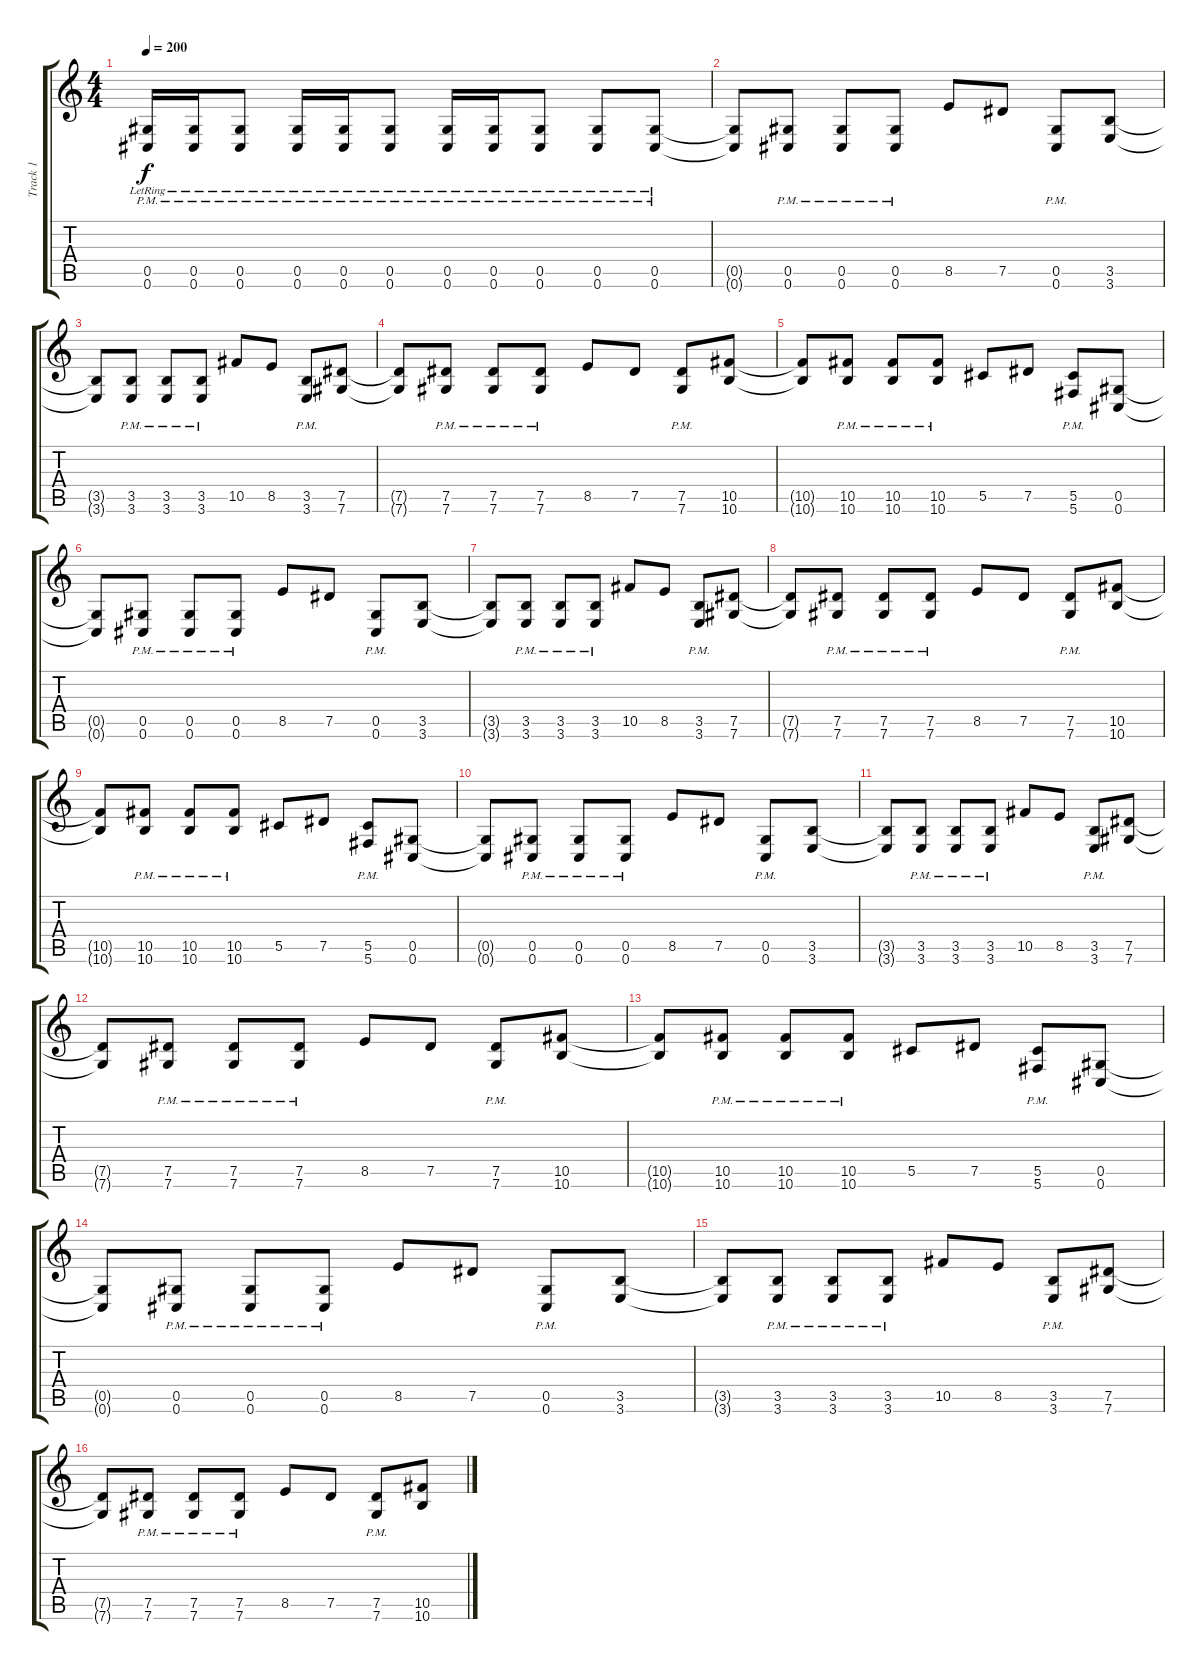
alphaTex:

\track ("Track 1" "Track 1") {instrument distortionguitar}
\staff {score tabs}
\tuning (Eb4 Bb3 Gb3 Db3 Ab2 Db2) {hide}
\ts (4 4)
\tempo 200
\clef g2
\ks c
(0.5{pm lr} 0.6{pm lr}).16{dy f} (0.5{pm lr} 0.6{pm lr}).16 (0.5{pm lr} 0.6{pm lr}).8 (0.5{pm lr} 0.6{pm lr}).16 (0.5{pm lr} 0.6{pm lr}).16 (0.5{pm lr} 0.6{pm lr}).8 (0.5{pm lr} 0.6{pm lr}).16 (0.5{pm lr} 0.6{pm lr}).16 (0.5{pm lr} 0.6{pm lr}).8 (0.5{pm lr} 0.6{pm lr}).8 (0.5{pm lr} 0.6{pm lr}).8 |
(0.5{t} 0.6{t}).8 (0.5{pm} 0.6{pm}).8 (0.5{pm} 0.6{pm}).8 (0.5{pm} 0.6{pm}).8 8.5.8 7.5.8 (0.5{pm} 0.6{pm}).8 (3.5 3.6).8 |
(3.5{t} 3.6{t}).8 (3.5{pm} 3.6{pm}).8 (3.5{pm} 3.6{pm}).8 (3.5{pm} 3.6{pm}).8 10.5.8 8.5.8 (3.5{pm} 3.6{pm}).8 (7.5 7.6).8 |
(7.5{t} 7.6{t}).8 (7.5{pm} 7.6{pm}).8 (7.5{pm} 7.6{pm}).8 (7.5{pm} 7.6{pm}).8 8.5.8 7.5.8 (7.5{pm} 7.6{pm}).8 (10.5 10.6).8 |
(10.5{t} 10.6{t}).8 (10.5{pm} 10.6{pm}).8 (10.5{pm} 10.6{pm}).8 (10.5{pm} 10.6{pm}).8 5.5.8 7.5.8 (5.5{pm} 5.6{pm}).8 (0.5 0.6).8 |
(0.5{t} 0.6{t}).8 (0.5{pm} 0.6{pm}).8 (0.5{pm} 0.6{pm}).8 (0.5{pm} 0.6{pm}).8 8.5.8 7.5.8 (0.5{pm} 0.6{pm}).8 (3.5 3.6).8 |
(3.5{t} 3.6{t}).8 (3.5{pm} 3.6{pm}).8 (3.5{pm} 3.6{pm}).8 (3.5{pm} 3.6{pm}).8 10.5.8 8.5.8 (3.5{pm} 3.6{pm}).8 (7.5 7.6).8 |
(7.5{t} 7.6{t}).8 (7.5{pm} 7.6{pm}).8 (7.5{pm} 7.6{pm}).8 (7.5{pm} 7.6{pm}).8 8.5.8 7.5.8 (7.5{pm} 7.6{pm}).8 (10.5 10.6).8 |
(10.5{t} 10.6{t}).8 (10.5{pm} 10.6{pm}).8 (10.5{pm} 10.6{pm}).8 (10.5{pm} 10.6{pm}).8 5.5.8 7.5.8 (5.5{pm} 5.6{pm}).8 (0.5 0.6).8 |
(0.5{t} 0.6{t}).8 (0.5{pm} 0.6{pm}).8 (0.5{pm} 0.6{pm}).8 (0.5{pm} 0.6{pm}).8 8.5.8 7.5.8 (0.5{pm} 0.6{pm}).8 (3.5 3.6).8 |
(3.5{t} 3.6{t}).8 (3.5{pm} 3.6{pm}).8 (3.5{pm} 3.6{pm}).8 (3.5{pm} 3.6{pm}).8 10.5.8 8.5.8 (3.5{pm} 3.6{pm}).8 (7.5 7.6).8 |
(7.5{t} 7.6{t}).8 (7.5{pm} 7.6{pm}).8 (7.5{pm} 7.6{pm}).8 (7.5{pm} 7.6{pm}).8 8.5.8 7.5.8 (7.5{pm} 7.6{pm}).8 (10.5 10.6).8 |
(10.5{t} 10.6{t}).8 (10.5{pm} 10.6{pm}).8 (10.5{pm} 10.6{pm}).8 (10.5{pm} 10.6{pm}).8 5.5.8 7.5.8 (5.5{pm} 5.6{pm}).8 (0.5 0.6).8 |
(0.5{t} 0.6{t}).8 (0.5{pm} 0.6{pm}).8 (0.5{pm} 0.6{pm}).8 (0.5{pm} 0.6{pm}).8 8.5.8 7.5.8 (0.5{pm} 0.6{pm}).8 (3.5 3.6).8 |
(3.5{t} 3.6{t}).8 (3.5{pm} 3.6{pm}).8 (3.5{pm} 3.6{pm}).8 (3.5{pm} 3.6{pm}).8 10.5.8 8.5.8 (3.5{pm} 3.6{pm}).8 (7.5 7.6).8 |
(7.5{t} 7.6{t}).8 (7.5{pm} 7.6{pm}).8 (7.5{pm} 7.6{pm}).8 (7.5{pm} 7.6{pm}).8 8.5.8 7.5.8 (7.5{pm} 7.6{pm}).8 (10.5 10.6).8
